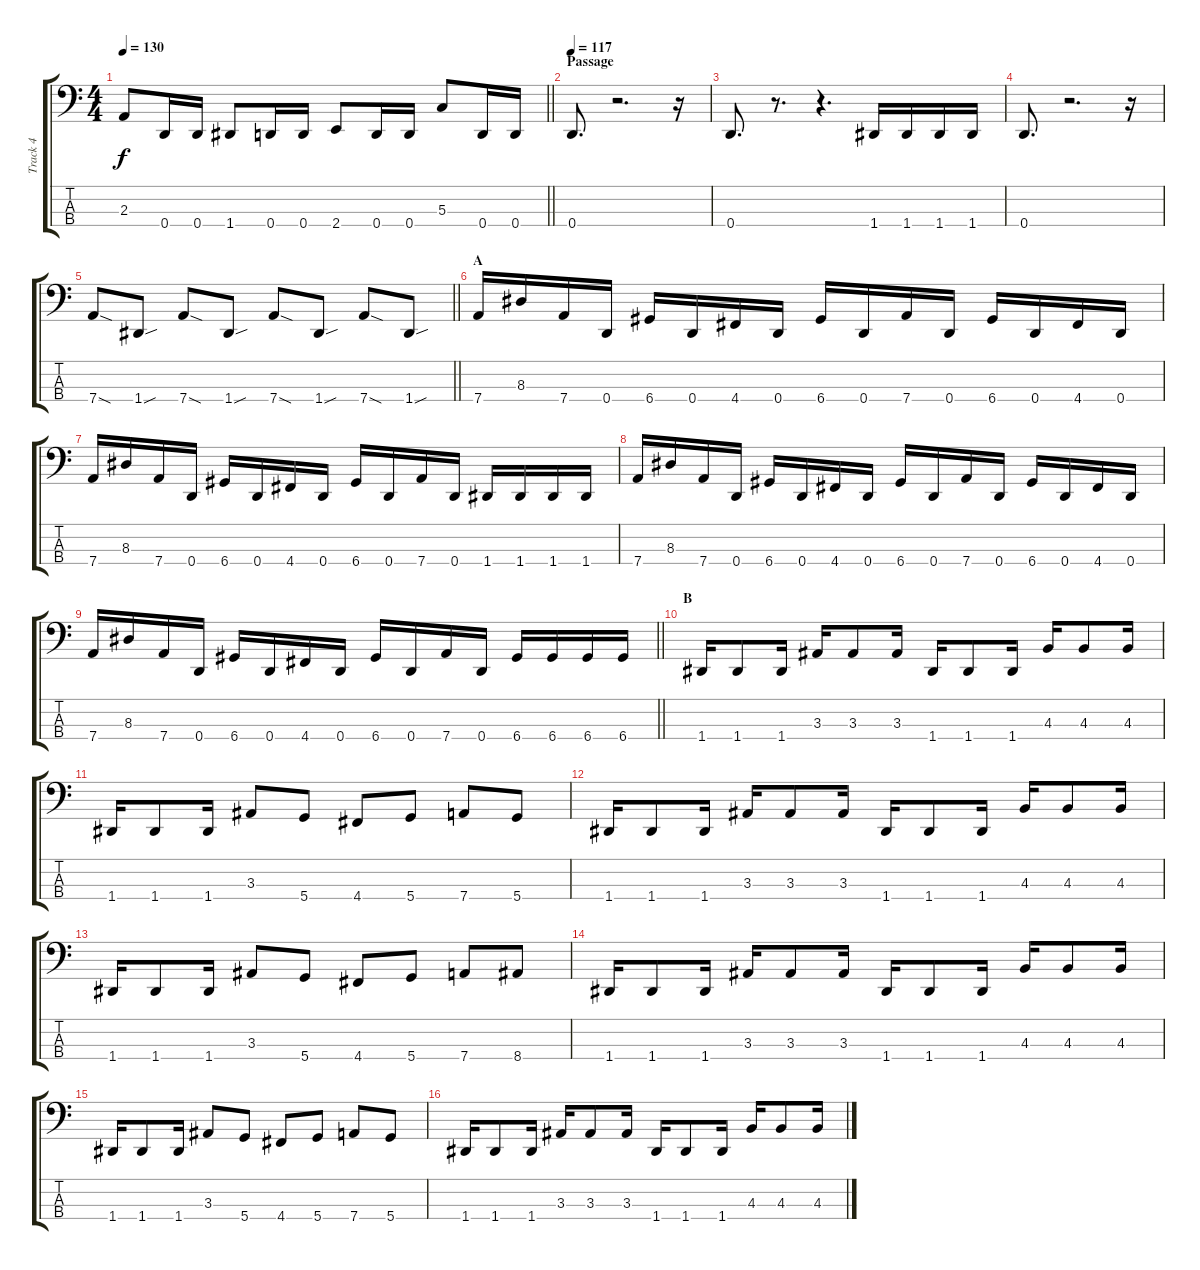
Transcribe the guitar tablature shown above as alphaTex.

\track ("Track 4" "Track 4") {instrument electricbasspick}
\staff {score tabs}
\tuning (F2 C2 G1 D1) {hide}
\ts (4 4)
\tempo 130
\clef f4
\barLineRight lightlight
\ks c
2.3.8{dy f} 0.4.16 0.4.16 1.4.8 0.4.16 0.4.16 2.4.8 0.4.16 0.4.16 5.3.8 0.4.16 0.4.16 |
\section ("" "Passage")
\tempo 117
0.4.8{d} r.2{d} r.16 |
0.4.8{d} r.8{d} r.4{d} 1.4.16 1.4.16 1.4.16 1.4.16 |
0.4.8{d} r.2{d} r.16 |
\barLineRight lightlight
7.4{sod}.8 1.4{sou}.8 7.4{sod}.8 1.4{sou}.8 7.4{sod}.8 1.4{sou}.8 7.4{sod}.8 1.4{sou}.8 |
\section ("" "A")
7.4.16 8.3.16 7.4.16 0.4.16 6.4.16 0.4.16 4.4.16 0.4.16 6.4.16 0.4.16 7.4.16 0.4.16 6.4.16 0.4.16 4.4.16 0.4.16 |
7.4.16 8.3.16 7.4.16 0.4.16 6.4.16 0.4.16 4.4.16 0.4.16 6.4.16 0.4.16 7.4.16 0.4.16 1.4.16 1.4.16 1.4.16 1.4.16 |
7.4.16 8.3.16 7.4.16 0.4.16 6.4.16 0.4.16 4.4.16 0.4.16 6.4.16 0.4.16 7.4.16 0.4.16 6.4.16 0.4.16 4.4.16 0.4.16 |
\barLineRight lightlight
7.4.16 8.3.16 7.4.16 0.4.16 6.4.16 0.4.16 4.4.16 0.4.16 6.4.16 0.4.16 7.4.16 0.4.16 6.4.16 6.4.16 6.4.16 6.4.16 |
\section ("" "B")
1.4.16 1.4.8 1.4.16 3.3.16 3.3.8 3.3.16 1.4.16 1.4.8 1.4.16 4.3.16 4.3.8 4.3.16 |
1.4.16 1.4.8 1.4.16 3.3.8 5.4.8 4.4.8 5.4.8 7.4.8 5.4.8 |
1.4.16 1.4.8 1.4.16 3.3.16 3.3.8 3.3.16 1.4.16 1.4.8 1.4.16 4.3.16 4.3.8 4.3.16 |
1.4.16 1.4.8 1.4.16 3.3.8 5.4.8 4.4.8 5.4.8 7.4.8 8.4.8 |
1.4.16 1.4.8 1.4.16 3.3.16 3.3.8 3.3.16 1.4.16 1.4.8 1.4.16 4.3.16 4.3.8 4.3.16 |
1.4.16 1.4.8 1.4.16 3.3.8 5.4.8 4.4.8 5.4.8 7.4.8 5.4.8 |
1.4.16 1.4.8 1.4.16 3.3.16 3.3.8 3.3.16 1.4.16 1.4.8 1.4.16 4.3.16 4.3.8 4.3.16
